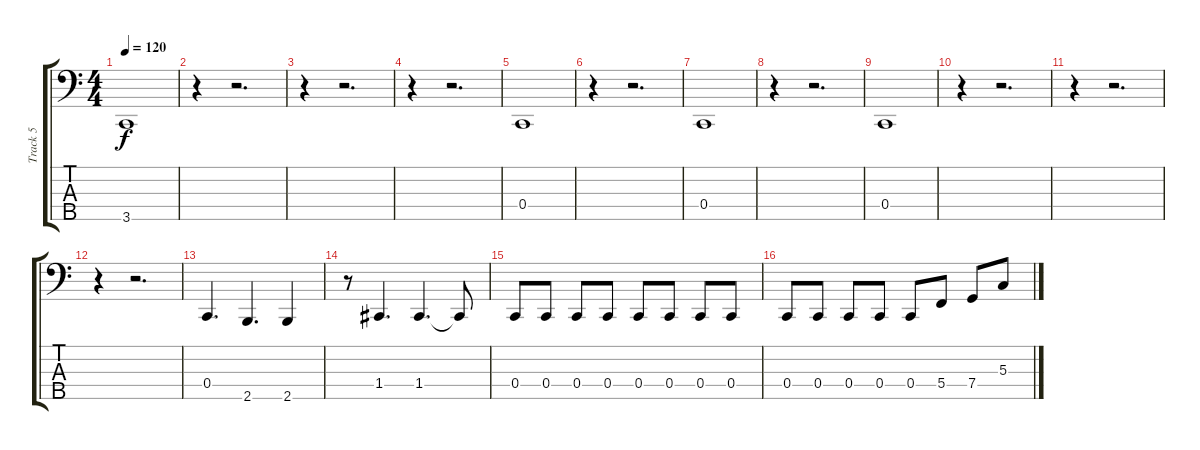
\track ("Track 5" "Track 5") {instrument electricbasspick}
\staff {score tabs}
\tuning (F2 C2 G1 C1 A0) {hide}
\ts (4 4)
\tempo 120
\clef f4
\ks c
3.5.1{dy f} |
r.4 r.2{d} |
r.4 r.2{d} |
r.4 r.2{d} |
0.4.1 |
r.4 r.2{d} |
0.4.1 |
r.4 r.2{d} |
0.4.1 |
r.4 r.2{d} |
r.4 r.2{d} |
r.4 r.2{d} |
0.4.4{d} 2.5.4{d} 2.5.4 |
r.8 1.4.4{d} 1.4.4{d} 1.4{t}.8 |
0.4.8 0.4.8 0.4.8 0.4.8 0.4.8 0.4.8 0.4.8 0.4.8 |
0.4.8 0.4.8 0.4.8 0.4.8 0.4.8 5.4.8 7.4.8 5.3.8
